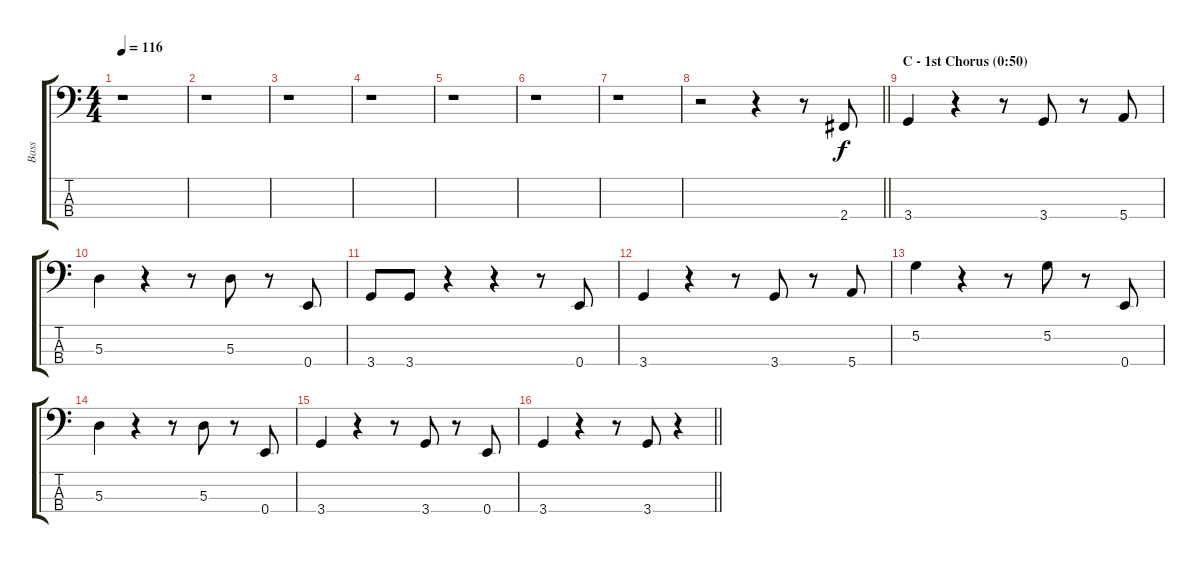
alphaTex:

\track ("Bass" "Bass") {instrument electricbasspick}
\staff {score tabs}
\tuning (G2 D2 A1 E1) {hide}
\ts (4 4)
\tempo 116
\clef f4
\ks c
r.1{dy f} |
r.1 |
r.1 |
r.1 |
r.1 |
r.1 |
r.1 |
\barLineRight lightlight
r.2 r.4 r.8 2.4.8 |
\section ("" "C - 1st Chorus (0:50)")
3.4.4 r.4 r.8 3.4.8 r.8 5.4.8 |
5.3.4 r.4 r.8 5.3.8 r.8 0.4.8 |
3.4.8 3.4.8 r.4 r.4 r.8 0.4.8 |
3.4.4 r.4 r.8 3.4.8 r.8 5.4.8 |
5.2.4 r.4 r.8 5.2.8 r.8 0.4.8 |
5.3.4 r.4 r.8 5.3.8 r.8 0.4.8 |
3.4.4 r.4 r.8 3.4.8 r.8 0.4.8 |
\barLineRight lightlight
3.4.4 r.4 r.8 3.4.8 r.4
